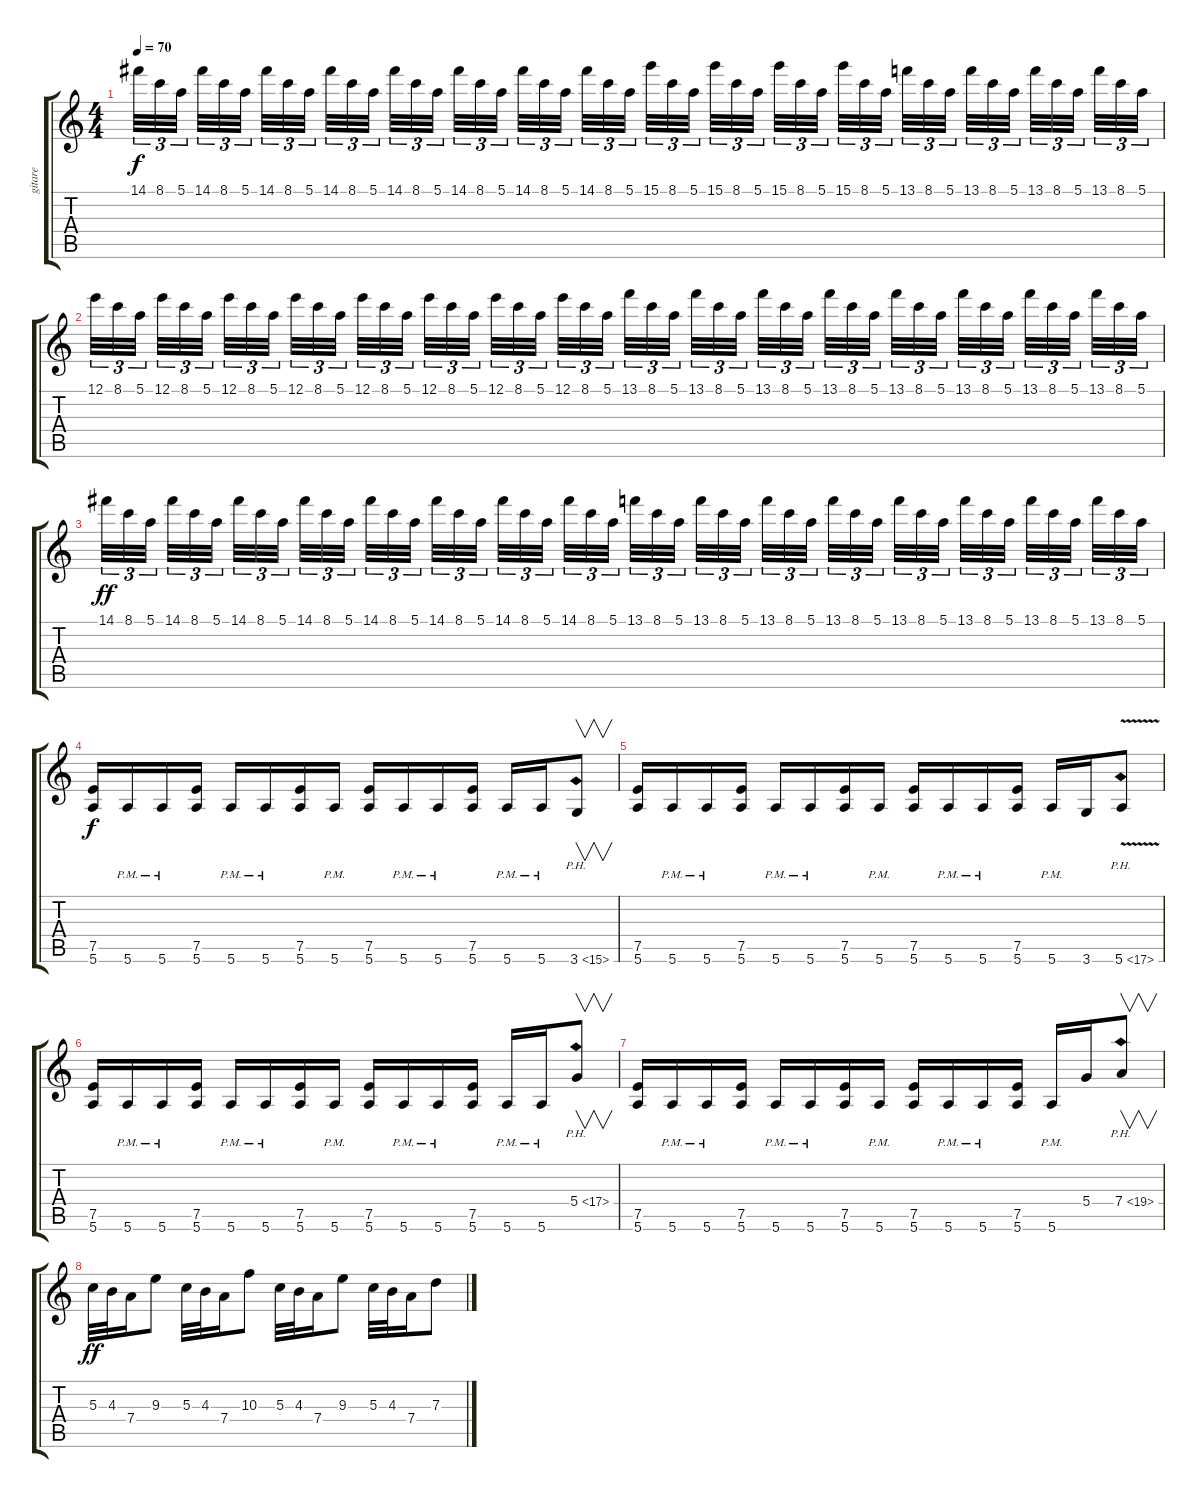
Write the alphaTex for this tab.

\track ("gitare" "gitare") {instrument distortionguitar}
\staff {score tabs}
\tuning (E4 B3 G3 D3 A2 E2) {hide}
\ts (4 4)
\tempo 70
\clef g2
\ks c
14.1.32{tu (3 2) dy f} 8.1.32{tu (3 2)} 5.1.32{tu (3 2) beam splitsecondary} 14.1.32{tu (3 2)} 8.1.32{tu (3 2)} 5.1.32{tu (3 2) beam splitsecondary} 14.1.32{tu (3 2)} 8.1.32{tu (3 2)} 5.1.32{tu (3 2) beam splitsecondary} 14.1.32{tu (3 2)} 8.1.32{tu (3 2)} 5.1.32{tu (3 2)} 14.1.32{tu (3 2)} 8.1.32{tu (3 2)} 5.1.32{tu (3 2) beam splitsecondary} 14.1.32{tu (3 2)} 8.1.32{tu (3 2)} 5.1.32{tu (3 2) beam splitsecondary} 14.1.32{tu (3 2)} 8.1.32{tu (3 2)} 5.1.32{tu (3 2) beam splitsecondary} 14.1.32{tu (3 2)} 8.1.32{tu (3 2)} 5.1.32{tu (3 2)} 15.1.32{tu (3 2)} 8.1.32{tu (3 2)} 5.1.32{tu (3 2) beam splitsecondary} 15.1.32{tu (3 2)} 8.1.32{tu (3 2)} 5.1.32{tu (3 2) beam splitsecondary} 15.1.32{tu (3 2)} 8.1.32{tu (3 2)} 5.1.32{tu (3 2) beam splitsecondary} 15.1.32{tu (3 2)} 8.1.32{tu (3 2)} 5.1.32{tu (3 2)} 13.1.32{tu (3 2)} 8.1.32{tu (3 2)} 5.1.32{tu (3 2) beam splitsecondary} 13.1.32{tu (3 2)} 8.1.32{tu (3 2)} 5.1.32{tu (3 2) beam splitsecondary} 13.1.32{tu (3 2)} 8.1.32{tu (3 2)} 5.1.32{tu (3 2) beam splitsecondary} 13.1.32{tu (3 2)} 8.1.32{tu (3 2)} 5.1.32{tu (3 2)} |
12.1.32{tu (3 2)} 8.1.32{tu (3 2)} 5.1.32{tu (3 2) beam splitsecondary} 12.1.32{tu (3 2)} 8.1.32{tu (3 2)} 5.1.32{tu (3 2) beam splitsecondary} 12.1.32{tu (3 2)} 8.1.32{tu (3 2)} 5.1.32{tu (3 2) beam splitsecondary} 12.1.32{tu (3 2)} 8.1.32{tu (3 2)} 5.1.32{tu (3 2)} 12.1.32{tu (3 2)} 8.1.32{tu (3 2)} 5.1.32{tu (3 2) beam splitsecondary} 12.1.32{tu (3 2)} 8.1.32{tu (3 2)} 5.1.32{tu (3 2) beam splitsecondary} 12.1.32{tu (3 2)} 8.1.32{tu (3 2)} 5.1.32{tu (3 2) beam splitsecondary} 12.1.32{tu (3 2)} 8.1.32{tu (3 2)} 5.1.32{tu (3 2)} 13.1.32{tu (3 2)} 8.1.32{tu (3 2)} 5.1.32{tu (3 2) beam splitsecondary} 13.1.32{tu (3 2)} 8.1.32{tu (3 2)} 5.1.32{tu (3 2) beam splitsecondary} 13.1.32{tu (3 2)} 8.1.32{tu (3 2)} 5.1.32{tu (3 2) beam splitsecondary} 13.1.32{tu (3 2)} 8.1.32{tu (3 2)} 5.1.32{tu (3 2)} 13.1.32{tu (3 2)} 8.1.32{tu (3 2)} 5.1.32{tu (3 2) beam splitsecondary} 13.1.32{tu (3 2)} 8.1.32{tu (3 2)} 5.1.32{tu (3 2) beam splitsecondary} 13.1.32{tu (3 2)} 8.1.32{tu (3 2)} 5.1.32{tu (3 2) beam splitsecondary} 13.1.32{tu (3 2)} 8.1.32{tu (3 2)} 5.1.32{tu (3 2)} |
14.1.32{tu (3 2) dy ff} 8.1.32{tu (3 2)} 5.1.32{tu (3 2) beam splitsecondary} 14.1.32{tu (3 2)} 8.1.32{tu (3 2)} 5.1.32{tu (3 2) beam splitsecondary} 14.1.32{tu (3 2)} 8.1.32{tu (3 2)} 5.1.32{tu (3 2) beam splitsecondary} 14.1.32{tu (3 2)} 8.1.32{tu (3 2)} 5.1.32{tu (3 2)} 14.1.32{tu (3 2)} 8.1.32{tu (3 2)} 5.1.32{tu (3 2) beam splitsecondary} 14.1.32{tu (3 2)} 8.1.32{tu (3 2)} 5.1.32{tu (3 2) beam splitsecondary} 14.1.32{tu (3 2)} 8.1.32{tu (3 2)} 5.1.32{tu (3 2) beam splitsecondary} 14.1.32{tu (3 2)} 8.1.32{tu (3 2)} 5.1.32{tu (3 2)} 13.1.32{tu (3 2)} 8.1.32{tu (3 2)} 5.1.32{tu (3 2) beam splitsecondary} 13.1.32{tu (3 2)} 8.1.32{tu (3 2)} 5.1.32{tu (3 2) beam splitsecondary} 13.1.32{tu (3 2)} 8.1.32{tu (3 2)} 5.1.32{tu (3 2) beam splitsecondary} 13.1.32{tu (3 2)} 8.1.32{tu (3 2)} 5.1.32{tu (3 2)} 13.1.32{tu (3 2)} 8.1.32{tu (3 2)} 5.1.32{tu (3 2) beam splitsecondary} 13.1.32{tu (3 2)} 8.1.32{tu (3 2)} 5.1.32{tu (3 2) beam splitsecondary} 13.1.32{tu (3 2)} 8.1.32{tu (3 2)} 5.1.32{tu (3 2) beam splitsecondary} 13.1.32{tu (3 2)} 8.1.32{tu (3 2)} 5.1.32{tu (3 2)} |
(7.5 5.6).16{dy f} 5.6{pm}.16 5.6{pm}.16 (7.5 5.6).16 5.6{pm}.16 5.6{pm}.16 (7.5 5.6).16 5.6{pm}.16 (7.5 5.6).16 5.6{pm}.16 5.6{pm}.16 (7.5 5.6).16 5.6{pm}.16 5.6{pm}.16 3.6{ph 12}.8{v} |
(7.5 5.6).16 5.6{pm}.16 5.6{pm}.16 (7.5 5.6).16 5.6{pm}.16 5.6{pm}.16 (7.5 5.6).16 5.6{pm}.16 (7.5 5.6).16 5.6{pm}.16 5.6{pm}.16 (7.5 5.6).16 5.6{pm}.16 3.6.16 5.6{ph 12 v}.8 |
(7.5 5.6).16 5.6{pm}.16 5.6{pm}.16 (7.5 5.6).16 5.6{pm}.16 5.6{pm}.16 (7.5 5.6).16 5.6{pm}.16 (7.5 5.6).16 5.6{pm}.16 5.6{pm}.16 (7.5 5.6).16 5.6{pm}.16 5.6{pm}.16 5.4{ph 12}.8{v} |
(7.5 5.6).16 5.6{pm}.16 5.6{pm}.16 (7.5 5.6).16 5.6{pm}.16 5.6{pm}.16 (7.5 5.6).16 5.6{pm}.16 (7.5 5.6).16 5.6{pm}.16 5.6{pm}.16 (7.5 5.6).16 5.6{pm}.16 5.4.16 7.4{ph 12}.8{v} |
5.3.32{dy ff} 4.3.32 7.4.16 9.3.8 5.3.32 4.3.32 7.4.16 10.3.8 5.3.32 4.3.32 7.4.16 9.3.8 5.3.32 4.3.32 7.4.16 7.3.8
